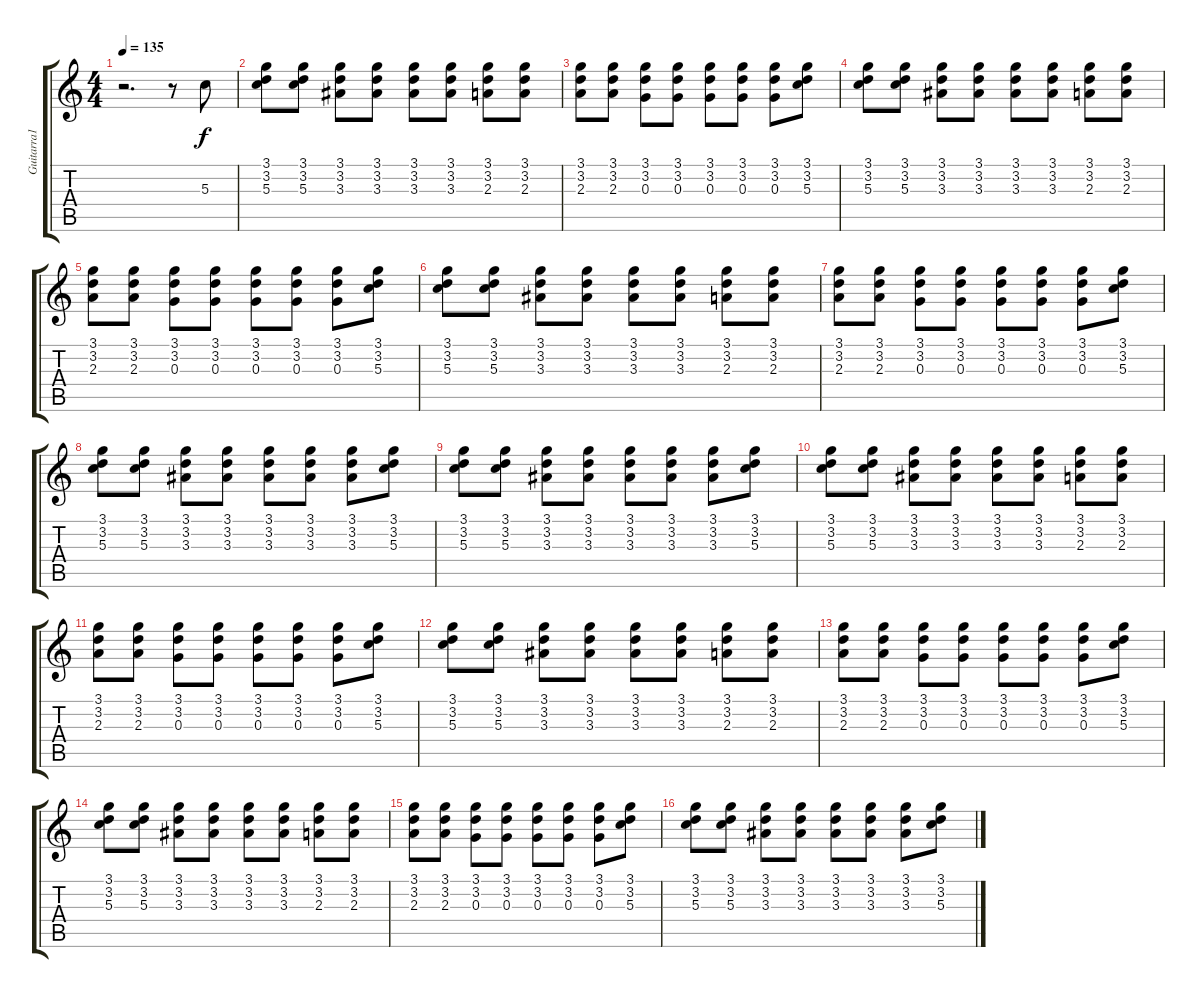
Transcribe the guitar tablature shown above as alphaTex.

\track ("Guitarra1" "Guitarra1") {instrument overdrivenguitar}
\staff {score tabs}
\tuning (E4 B3 G3 D3 A2 E2) {hide}
\ts (4 4)
\tempo 135
\clef g2
\ks c
r.2{d dy f instrument overdrivenguitar} r.8 5.3.8 |
(3.1 3.2 5.3).8 (3.1 3.2 5.3).8 (3.1 3.2 3.3).8 (3.1 3.2 3.3).8 (3.1 3.2 3.3).8 (3.1 3.2 3.3).8 (3.1 3.2 2.3).8 (3.1 3.2 2.3).8 |
(3.1 3.2 2.3).8 (3.1 3.2 2.3).8 (3.1 3.2 0.3).8 (3.1 3.2 0.3).8 (3.1 3.2 0.3).8 (3.1 3.2 0.3).8 (3.1 3.2 0.3).8 (3.1 3.2 5.3).8 |
(3.1 3.2 5.3).8 (3.1 3.2 5.3).8 (3.1 3.2 3.3).8 (3.1 3.2 3.3).8 (3.1 3.2 3.3).8 (3.1 3.2 3.3).8 (3.1 3.2 2.3).8 (3.1 3.2 2.3).8 |
(3.1 3.2 2.3).8 (3.1 3.2 2.3).8 (3.1 3.2 0.3).8 (3.1 3.2 0.3).8 (3.1 3.2 0.3).8 (3.1 3.2 0.3).8 (3.1 3.2 0.3).8 (3.1 3.2 5.3).8 |
(3.1 3.2 5.3).8 (3.1 3.2 5.3).8 (3.1 3.2 3.3).8 (3.1 3.2 3.3).8 (3.1 3.2 3.3).8 (3.1 3.2 3.3).8 (3.1 3.2 2.3).8 (3.1 3.2 2.3).8 |
(3.1 3.2 2.3).8 (3.1 3.2 2.3).8 (3.1 3.2 0.3).8 (3.1 3.2 0.3).8 (3.1 3.2 0.3).8 (3.1 3.2 0.3).8 (3.1 3.2 0.3).8 (3.1 3.2 5.3).8 |
(3.1 3.2 5.3).8 (3.1 3.2 5.3).8 (3.1 3.2 3.3).8 (3.1 3.2 3.3).8 (3.1 3.2 3.3).8 (3.1 3.2 3.3).8 (3.1 3.2 3.3).8 (3.1 3.2 5.3).8 |
(3.1 3.2 5.3).8 (3.1 3.2 5.3).8 (3.1 3.2 3.3).8 (3.1 3.2 3.3).8 (3.1 3.2 3.3).8 (3.1 3.2 3.3).8 (3.1 3.2 3.3).8 (3.1 3.2 5.3).8 |
(3.1 3.2 5.3).8 (3.1 3.2 5.3).8 (3.1 3.2 3.3).8 (3.1 3.2 3.3).8 (3.1 3.2 3.3).8 (3.1 3.2 3.3).8 (3.1 3.2 2.3).8 (3.1 3.2 2.3).8 |
(3.1 3.2 2.3).8 (3.1 3.2 2.3).8 (3.1 3.2 0.3).8 (3.1 3.2 0.3).8 (3.1 3.2 0.3).8 (3.1 3.2 0.3).8 (3.1 3.2 0.3).8 (3.1 3.2 5.3).8 |
(3.1 3.2 5.3).8 (3.1 3.2 5.3).8 (3.1 3.2 3.3).8 (3.1 3.2 3.3).8 (3.1 3.2 3.3).8 (3.1 3.2 3.3).8 (3.1 3.2 2.3).8 (3.1 3.2 2.3).8 |
(3.1 3.2 2.3).8 (3.1 3.2 2.3).8 (3.1 3.2 0.3).8 (3.1 3.2 0.3).8 (3.1 3.2 0.3).8 (3.1 3.2 0.3).8 (3.1 3.2 0.3).8 (3.1 3.2 5.3).8 |
(3.1 3.2 5.3).8 (3.1 3.2 5.3).8 (3.1 3.2 3.3).8 (3.1 3.2 3.3).8 (3.1 3.2 3.3).8 (3.1 3.2 3.3).8 (3.1 3.2 2.3).8 (3.1 3.2 2.3).8 |
(3.1 3.2 2.3).8 (3.1 3.2 2.3).8 (3.1 3.2 0.3).8 (3.1 3.2 0.3).8 (3.1 3.2 0.3).8 (3.1 3.2 0.3).8 (3.1 3.2 0.3).8 (3.1 3.2 5.3).8 |
(3.1 3.2 5.3).8 (3.1 3.2 5.3).8 (3.1 3.2 3.3).8 (3.1 3.2 3.3).8 (3.1 3.2 3.3).8 (3.1 3.2 3.3).8 (3.1 3.2 3.3).8 (3.1 3.2 5.3).8
